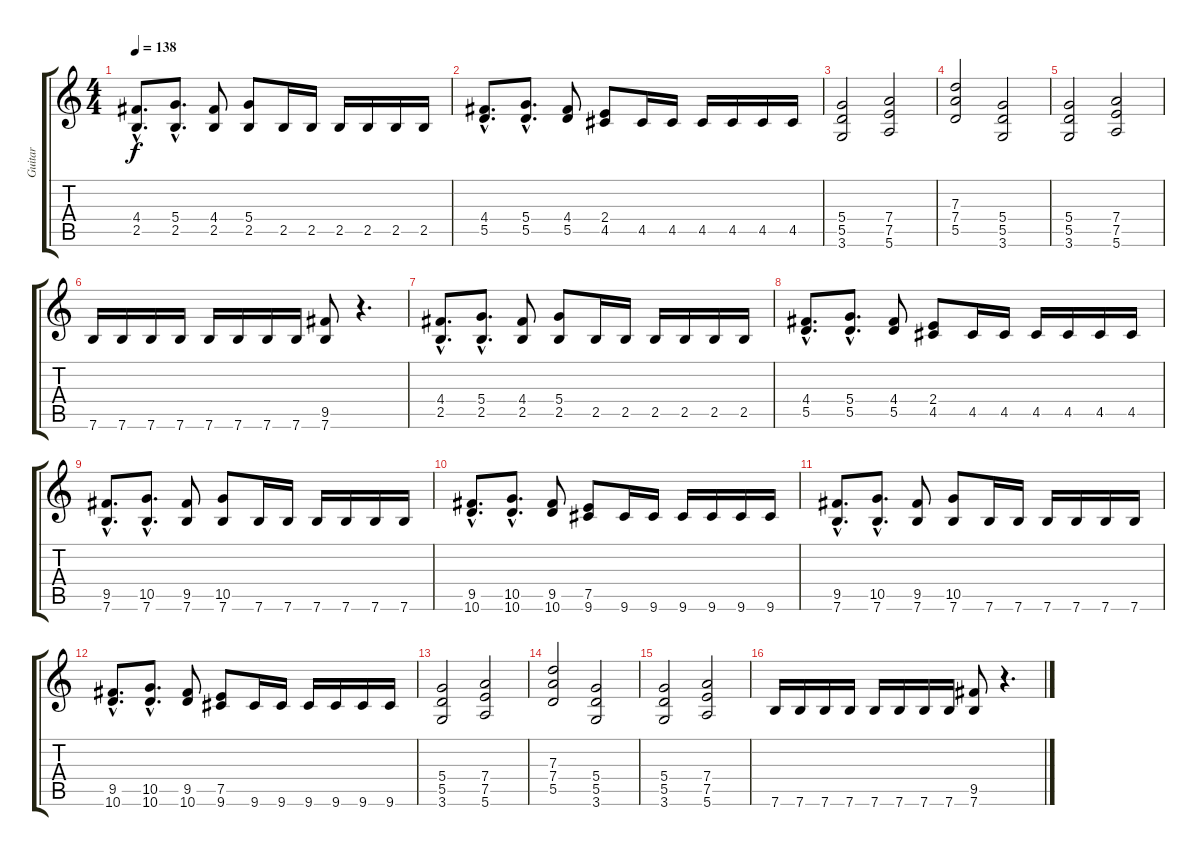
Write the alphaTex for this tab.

\track ("Guitar" "Guitar") {instrument distortionguitar}
\staff {score tabs}
\tuning (E4 B3 G3 D3 A2 E2) {hide}
\ts (4 4)
\tempo 138
\clef g2
\ks c
(4.4{hac} 2.5{hac}).8{d dy f} (5.4{hac} 2.5{hac}).8{d} (4.4 2.5).8 (5.4 2.5).8 2.5.16 2.5.16 2.5.16 2.5.16 2.5.16 2.5.16 |
(4.4{hac} 5.5{hac}).8{d} (5.4{hac} 5.5{hac}).8{d} (4.4 5.5).8 (2.4 4.5).8 4.5.16 4.5.16 4.5.16 4.5.16 4.5.16 4.5.16 |
(5.4 5.5 3.6).2 (7.4 7.5 5.6).2 |
(7.3 7.4 5.5).2 (5.4 5.5 3.6).2 |
(5.4 5.5 3.6).2 (7.4 7.5 5.6).2 |
7.6.16 7.6.16 7.6.16 7.6.16 7.6.16 7.6.16 7.6.16 7.6.16 (9.5 7.6).8 r.4{d} |
(4.4{hac} 2.5{hac}).8{d} (5.4{hac} 2.5{hac}).8{d} (4.4 2.5).8 (5.4 2.5).8 2.5.16 2.5.16 2.5.16 2.5.16 2.5.16 2.5.16 |
(4.4{hac} 5.5{hac}).8{d} (5.4{hac} 5.5{hac}).8{d} (4.4 5.5).8 (2.4 4.5).8 4.5.16 4.5.16 4.5.16 4.5.16 4.5.16 4.5.16 |
(9.5{hac} 7.6{hac}).8{d} (10.5{hac} 7.6{hac}).8{d} (9.5 7.6).8 (10.5 7.6).8 7.6.16 7.6.16 7.6.16 7.6.16 7.6.16 7.6.16 |
(9.5{hac} 10.6{hac}).8{d} (10.5{hac} 10.6{hac}).8{d} (9.5 10.6).8 (7.5 9.6).8 9.6.16 9.6.16 9.6.16 9.6.16 9.6.16 9.6.16 |
(9.5{hac} 7.6{hac}).8{d} (10.5{hac} 7.6{hac}).8{d} (9.5 7.6).8 (10.5 7.6).8 7.6.16 7.6.16 7.6.16 7.6.16 7.6.16 7.6.16 |
(9.5{hac} 10.6{hac}).8{d} (10.5{hac} 10.6{hac}).8{d} (9.5 10.6).8 (7.5 9.6).8 9.6.16 9.6.16 9.6.16 9.6.16 9.6.16 9.6.16 |
(5.4 5.5 3.6).2 (7.4 7.5 5.6).2 |
(7.3 7.4 5.5).2 (5.4 5.5 3.6).2 |
(5.4 5.5 3.6).2 (7.4 7.5 5.6).2 |
7.6.16 7.6.16 7.6.16 7.6.16 7.6.16 7.6.16 7.6.16 7.6.16 (9.5 7.6).8 r.4{d}
